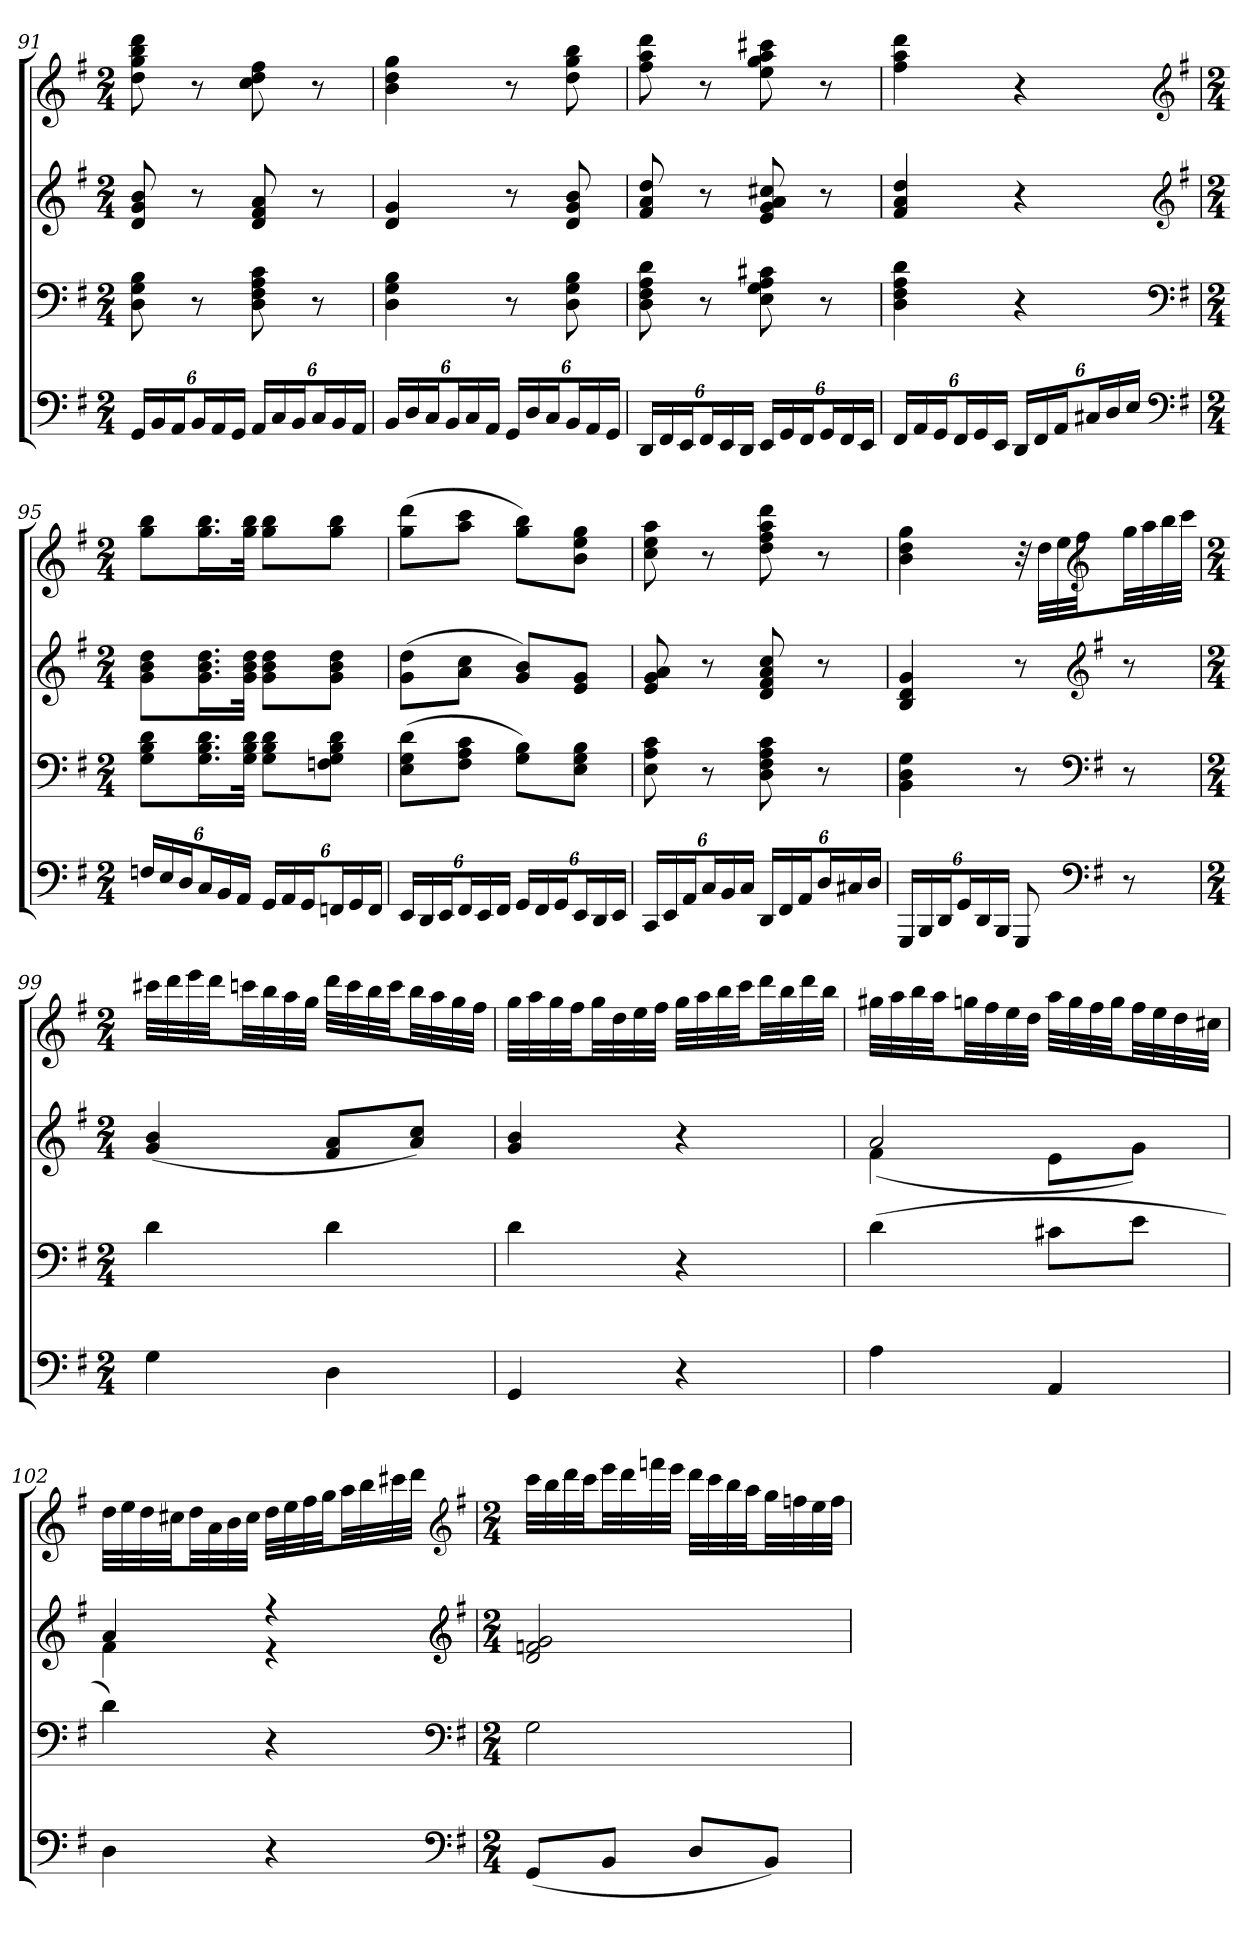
**kern	**kern	**kern	**kern
*part4	*part3	*part2	*part1
*staff4	*staff3	*staff2	*staff1
*clefF4	*clefF4	*clefG2	*clefG2
*k[f#]	*k[f#]	*k[f#]	*k[f#]
*G:	*G:	*G:	*G:
*M2/4	*M2/4	*M2/4	*M2/4
=91	=91	=91	=91
24GGLL	8D 8G 8B	8d 8g 8b	8dd 8gg 8bb 8ddd
24BB	.	.	.
24AAJ	.	.	.
24BBL	8r	8r	8r
24AA	.	.	.
24GGJJ	.	.	.
24AALL	8D 8F# 8A 8c	8d 8f# 8a	8cc 8dd 8ff#
24C	.	.	.
24BBJ	.	.	.
24CL	8r	8r	8r
24BB	.	.	.
24AAJJ	.	.	.
=92	=92	=92	=92
24BBLL	4D 4G 4B	4d 4g	4b 4dd 4gg
24D	.	.	.
24CJ	.	.	.
24BBL	.	.	.
24C	.	.	.
24AAJJ	.	.	.
24GGLL	8r	8r	8r
24D	.	.	.
24CJ	.	.	.
24BBL	8D 8G 8B	8d 8g 8b	8dd 8gg 8bb
24AA	.	.	.
24GGJJ	.	.	.
=93	=93	=93	=93
24DDLL	8D 8F# 8A 8d	8f# 8a 8dd	8ff# 8aa 8ddd
24FF#	.	.	.
24EEJ	.	.	.
24FF#L	8r	8r	8r
24EE	.	.	.
24DDJJ	.	.	.
24EELL	8E 8G 8A 8c#X	8e 8g 8a 8cc#X	8ee 8gg 8aa 8ccc#X
24GG	.	.	.
24FF#J	.	.	.
24GGL	8r	8r	8r
24FF#	.	.	.
24EEJJ	.	.	.
=94	=94	=94	=94
24FF#LL	4D 4F# 4A 4d	4f# 4a 4dd	4ff# 4aa 4ddd
24AA	.	.	.
24GGJ	.	.	.
24FF#L	.	.	.
24GG	.	.	.
24EEJJ	.	.	.
24DDLL	4r	4r	4r
24FF#	.	.	.
24AAJ	.	.	.
24C#XL	.	.	.
24D	.	.	.
24EJJ	.	.	.
*clefF4	*clefF4	*clefG2	*clefG2
*k[f#]	*k[f#]	*k[f#]	*k[f#]
*G:	*G:	*G:	*G:
=95	=95	=95	=95
*M2/4	*M2/4	*M2/4	*M2/4
24FnLL	8G 8B 8dL	8g 8b 8ddL	8gg 8bbL
24E	.	.	.
24DJ	.	.	.
24CL	16.G 16.B 16.dL	16.g 16.b 16.ddL	16.gg 16.bbL
24BB	.	.	.
24AAJJ	.	.	.
.	32G 32B 32dJJk	32g 32b 32ddJJk	32gg 32bbJJk
24GGLL	8G 8B 8dL	8g 8b 8ddL	8gg 8bbL
24AA	.	.	.
24GGJ	.	.	.
24FFnL	8Fn 8G 8B 8dJ	8g 8b 8ddJ	8gg 8bbJ
24GG	.	.	.
24FFJJ	.	.	.
=96	=96	=96	=96
24EELL	(8E 8G 8dL	(8g 8ddL	(8gg 8dddL
24DD	.	.	.
24EEJ	.	.	.
24FF#L	8F# 8A 8cJ	8a 8ccJ	8aa 8cccJ
24EE	.	.	.
24FF#JJ	.	.	.
24GGLL	8G 8BL)	8g 8bL)	8gg 8bbL)
24FF#	.	.	.
24GGJ	.	.	.
24EEL	8E 8G 8BJ	8e 8gJ	8b 8ee 8ggJ
24DD	.	.	.
24EEJJ	.	.	.
=97	=97	=97	=97
24CCLL	8E 8A 8c	8e 8g 8a	8cc 8ee 8aa
24EE	.	.	.
24AAJ	.	.	.
24CL	8r	8r	8r
24BB	.	.	.
24CJJ	.	.	.
24DDLL	8D 8F# 8A 8c	8d 8f# 8a 8cc	8dd 8ff# 8aa 8ddd
24FF#	.	.	.
24AAJ	.	.	.
24DL	8r	8r	8r
24C#X	.	.	.
24DJJ	.	.	.
=98	=98	=98	=98
24GGGLL	4BB 4D 4G	4B 4d 4g	4b 4dd 4gg
24BBB	.	.	.
24DDJ	.	.	.
24GGL	.	.	.
24DD	.	.	.
24BBBJJ	.	.	.
8GGG	8r	8r	32r
.	.	.	32ddLLL
.	.	.	32ee
.	.	.	32ff#JJ
*clefF4	*clefF4	*clefG2	*clefG2
*k[f#]	*k[f#]	*k[f#]	*k[f#]
*G:	*G:	*G:	*G:
8r	8r	8r	32ggLL
.	.	.	32aa
.	.	.	32bb
.	.	.	32cccJJJ
=99	=99	=99	=99
*M2/4	*M2/4	*M2/4	*M2/4
4G	4d	(4g 4b	32ccc#XLLL
.	.	.	32ddd
.	.	.	32eee
.	.	.	32dddJJ
.	.	.	32cccnLL
.	.	.	32bb
.	.	.	32aa
.	.	.	32ggJJJ
4D	4d	8f# 8aL	32dddLLL
.	.	.	32ccc
.	.	.	32bb
.	.	.	32cccJJ
.	.	8a 8ccJ)	32bbLL
.	.	.	32aa
.	.	.	32gg
.	.	.	32ff#JJJ
=100	=100	=100	=100
4GG	4d	4g 4b	32ggLLL
.	.	.	32aa
.	.	.	32gg
.	.	.	32ff#JJ
.	.	.	32ggLL
.	.	.	32dd
.	.	.	32ee
.	.	.	32ff#JJJ
4r	4r	4r	32ggLLL
.	.	.	32aa
.	.	.	32bb
.	.	.	32cccJJ
.	.	.	32dddLL
.	.	.	32bb
.	.	.	32ddd
.	.	.	32bbJJJ
=101	=101	=101	=101
*	*	*^	*
4A	(4d	2a	(4f#	32gg#XLLL
.	.	.	.	32aa
.	.	.	.	32bb
.	.	.	.	32aaJJ
.	.	.	.	32ggnLL
.	.	.	.	32ff#
.	.	.	.	32ee
.	.	.	.	32ddJJJ
4AA	8c#XL	.	8eL	32aaLLL
.	.	.	.	32gg
.	.	.	.	32ff#
.	.	.	.	32ggJJ
.	8eJ	.	8gJ)	32ff#LL
.	.	.	.	32ee
.	.	.	.	32dd
.	.	.	.	32cc#XJJJ
=102	=102	=102	=102	=102
4D	4d)	4a	4f#	32ddLLL
.	.	.	.	32ee
.	.	.	.	32dd
.	.	.	.	32cc#XJJ
.	.	.	.	32ddLL
.	.	.	.	32a
.	.	.	.	32b
.	.	.	.	32cc#JJJ
4r	4r	4r	4r	32ddLLL
.	.	.	.	32ee
.	.	.	.	32ff#
.	.	.	.	32ggJJ
.	.	.	.	32aaLL
.	.	.	.	32bb
.	.	.	.	32ccc#X
.	.	.	.	32dddJJJ
*	*	*v	*v	*
*clefF4	*clefF4	*clefG2	*clefG2
*k[f#]	*k[f#]	*k[f#]	*k[f#]
*G:	*G:	*G:	*G:
=103	=103	=103	=103
*M2/4	*M2/4	*M2/4	*M2/4
(8GGL	2G	2d 2fn 2g	32cccLLL
.	.	.	32bb
.	.	.	32ddd
.	.	.	32cccJJ
8BBJ	.	.	32eeeLL
.	.	.	32ddd
.	.	.	32fffn
.	.	.	32eeeJJJ
8DL	.	.	32dddLLL
.	.	.	32ccc
.	.	.	32bb
.	.	.	32aaJJ
8BBJ)	.	.	32ggLL
.	.	.	32ffn
.	.	.	32ee
.	.	.	32ffJJJ
=	=	=	=
*-	*-	*-	*-
